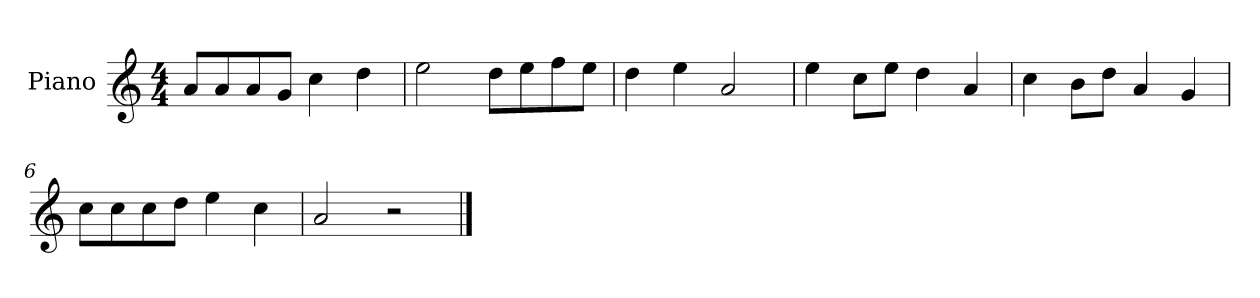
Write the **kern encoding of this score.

**kern
*part1
*staff1
*I"Piano
*I'P-no
*clefG2
*k[]
*M4/4
*MM90
=1
8a/L
8a/
8a/
8g/J
4cc\
4dd\
=2
2ee\
8dd\L
8ee\
8ff\
8ee\J
=3
4dd\
4ee\
2a/
=4
4ee\
8cc\L
8ee\J
4dd\
4a/
=5
4cc\
8b\L
8dd\J
4a/
4g/
=6
8cc\L
8cc\
8cc\
8dd\J
4ee\
4cc\
=7
2a/
2r
==
*-
